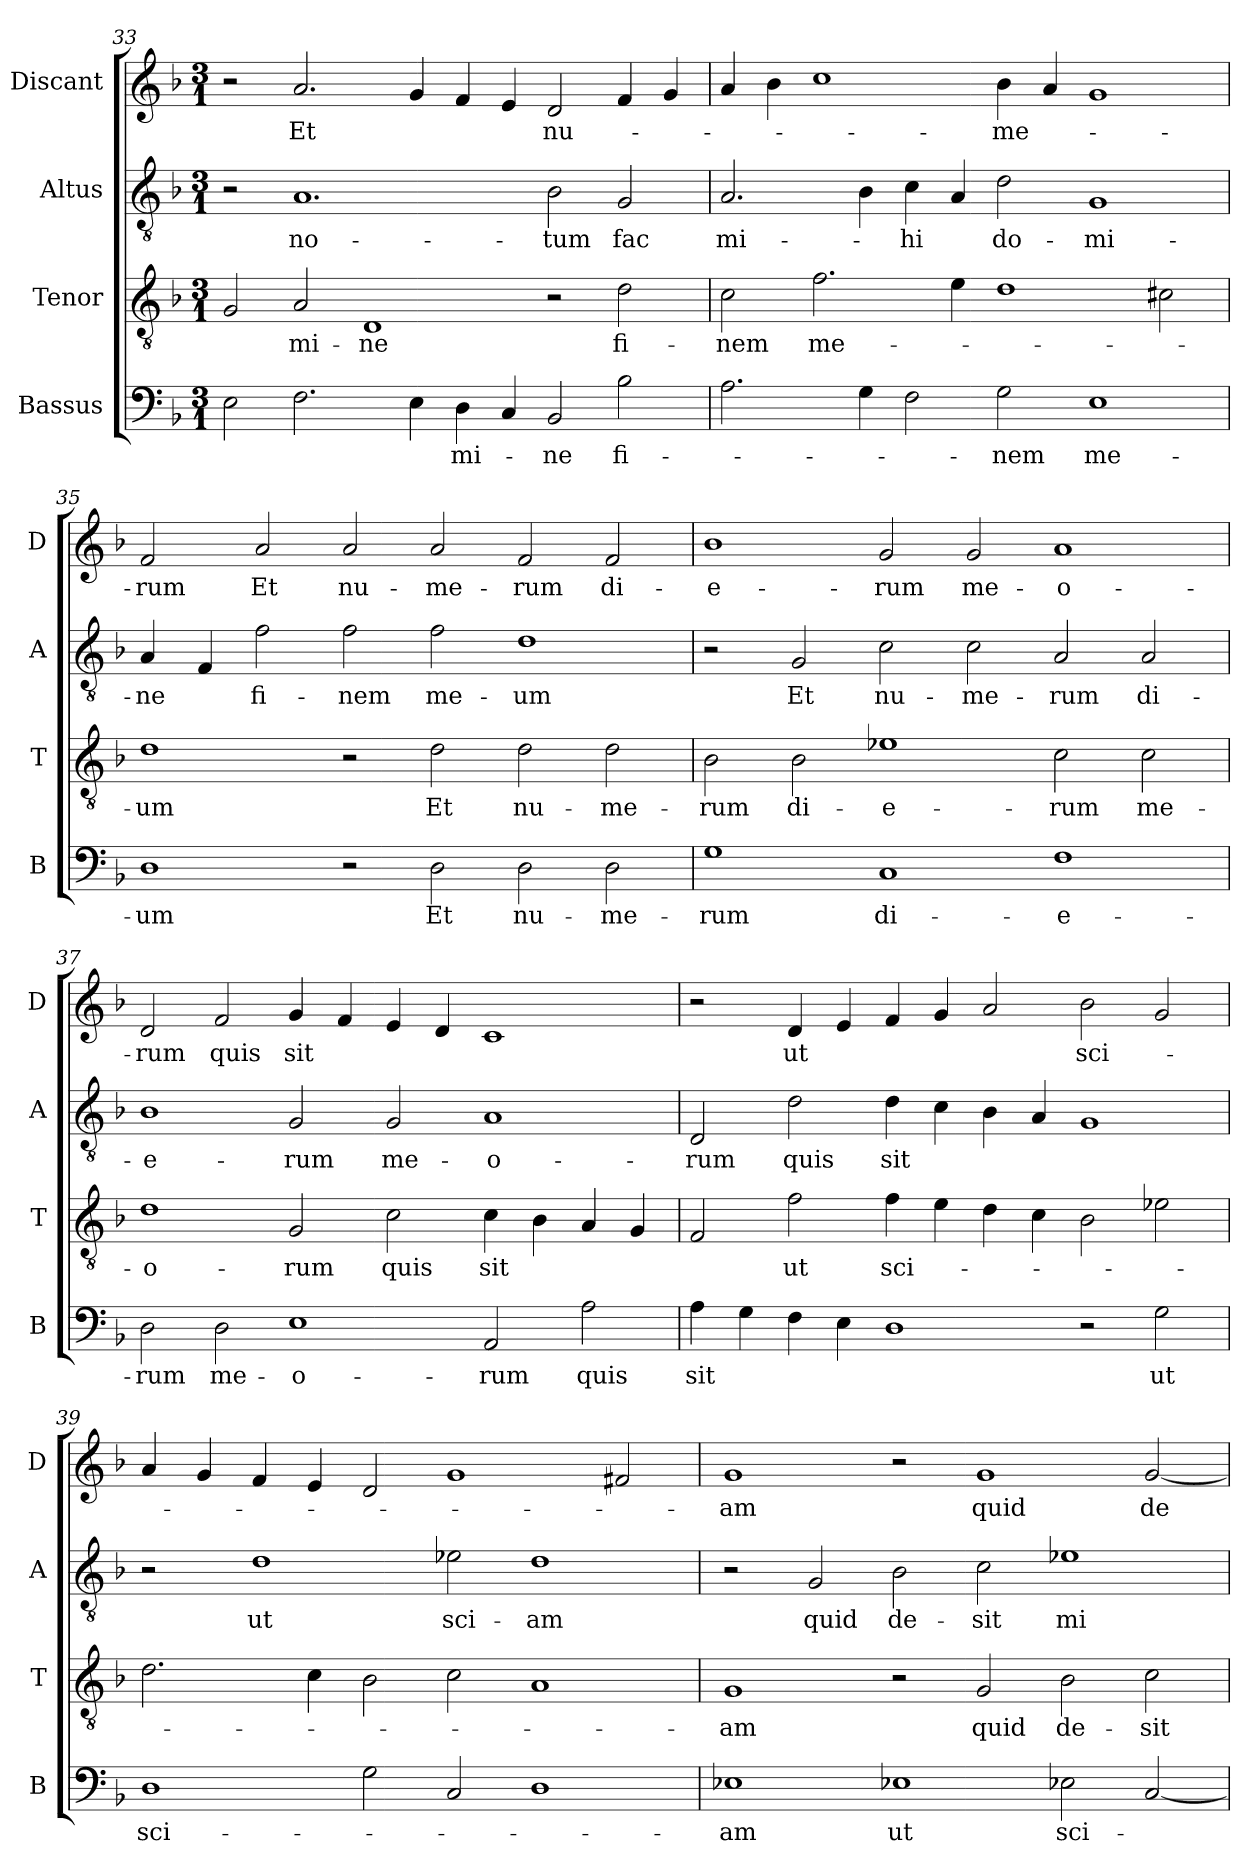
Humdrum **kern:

**kern	**text	**kern	**text	**kern	**text	**kern	**text
*part4	*part4	*part3	*part3	*part2	*part2	*part1	*part1
*staff4	*staff4	*staff3	*staff3	*staff2	*staff2	*staff1	*staff1
*I"Bassus	*	*I"Tenor	*	*I"Altus	*	*I"Discant	*
*I'B	*	*I'T	*	*I'A	*	*I'D	*
*clefF4	*	*clefGv2	*	*clefGv2	*	*clefG2	*
*k[b-]	*	*k[b-]	*	*k[b-]	*	*k[b-]	*
*M3/1	*	*M3/1	*	*M3/1	*	*M3/1	*
=33	=33	=33	=33	=33	=33	=33	=33
2E\	.	2G/	.	2r	.	2r	.
2.F\	.	2A/	-mi-	1.A	no-	2.a/	Et
.	.	1D	-ne	.	.	.	.
4E\	.	.	.	.	.	4g/	.
4D\	-mi-	.	.	.	.	4f/	.
4C/	.	.	.	.	.	4e/	.
2BB-/	-ne	2r	.	2B-\	-tum	2d/	nu-
2B-\	fi-	2d\	fi-	2G/	fac	4f/	.
.	.	.	.	.	.	4g/	.
=34	=34	=34	=34	=34	=34	=34	=34
2.A\	.	2c\	-nem	2.A/	mi-	4a/	.
.	.	.	.	.	.	4b-\	.
.	.	2.f\	me-	.	.	1cc	.
4G\	.	.	.	4B-\	.	.	.
2F\	.	.	.	4c\	-hi	.	.
.	.	4e\	.	4A/	.	.	.
2G\	-nem	1d	.	2d\	do-	4b-\	-me-
.	.	.	.	.	.	4a/	.
1E	me-	.	.	1G	-mi-	1g	.
.	.	2c#X\	.	.	.	.	.
=35	=35	=35	=35	=35	=35	=35	=35
1D	-um	1d	-um	4A/	-ne	2f/	-rum
.	.	.	.	4F/	.	.	.
.	.	.	.	2f\	fi-	2a/	Et
2r	.	2r	.	2f\	-nem	2a/	nu-
2D\	Et	2d\	Et	2f\	me-	2a/	-me-
2D\	nu-	2d\	nu-	1d	-um	2f/	-rum
2D\	-me-	2d\	-me-	.	.	2f/	di-
=36	=36	=36	=36	=36	=36	=36	=36
1G	-rum	2B-\	-rum	2r	.	1b-	-e-
.	.	2B-\	di-	2G/	Et	.	.
1C	di-	1e-X	-e-	2c\	nu-	2g/	-rum
.	.	.	.	2c\	-me-	2g/	me-
1F	-e-	2c\	-rum	2A/	-rum	1a	-o-
.	.	2c\	me-	2A/	di-	.	.
=37	=37	=37	=37	=37	=37	=37	=37
2D\	-rum	1d	-o-	1B-	-e-	2d/	-rum
2D\	me-	.	.	.	.	2f/	quis
1E	-o-	2G/	-rum	2G/	-rum	4g/	sit
.	.	.	.	.	.	4f/	.
.	.	2c\	quis	2G/	me-	4e/	.
.	.	.	.	.	.	4d/	.
2AA/	-rum	4c\	sit	1A	-o-	1c	.
.	.	4B-\	.	.	.	.	.
2A\	quis	4A/	.	.	.	.	.
.	.	4G/	.	.	.	.	.
=38	=38	=38	=38	=38	=38	=38	=38
4A\	sit	2F/	.	2D/	-rum	2r	.
4G\	.	.	.	.	.	.	.
4F\	.	2f\	ut	2d\	quis	4d/	ut
4E\	.	.	.	.	.	4e/	.
1D	.	4f\	sci-	4d\	sit	4f/	.
.	.	4e\	.	4c\	.	4g/	.
.	.	4d\	.	4B-\	.	2a/	.
.	.	4c\	.	4A/	.	.	.
2r	.	2B-\	.	1G	.	2b-\	sci-
2G\	ut	2e-X\	.	.	.	2g/	.
=39	=39	=39	=39	=39	=39	=39	=39
1D	sci-	2.d\	.	2r	.	4a/	.
.	.	.	.	.	.	4g/	.
.	.	.	.	1d	ut	4f/	.
.	.	4c\	.	.	.	4e/	.
2G\	.	2B-\	.	.	.	2d/	.
2C/	.	2c\	.	2e-X\	sci-	1g	.
1D	.	1A	.	1d	-am	.	.
.	.	.	.	.	.	2f#X/	.
=40	=40	=40	=40	=40	=40	=40	=40
1E-X	-am	1G	-am	2r	.	1g	-am
.	.	.	.	2G/	quid	.	.
1E-X	ut	2r	.	2B-\	de-	2r	.
.	.	2G/	quid	2c\	-sit	1g	quid
2E-X\	sci-	2B-\	de-	1e-X	mi-	.	.
[2C/	.	2c\	-sit	.	.	[2g/	de-
=	=	=	=	=	=	=	=
*-	*-	*-	*-	*-	*-	*-	*-
